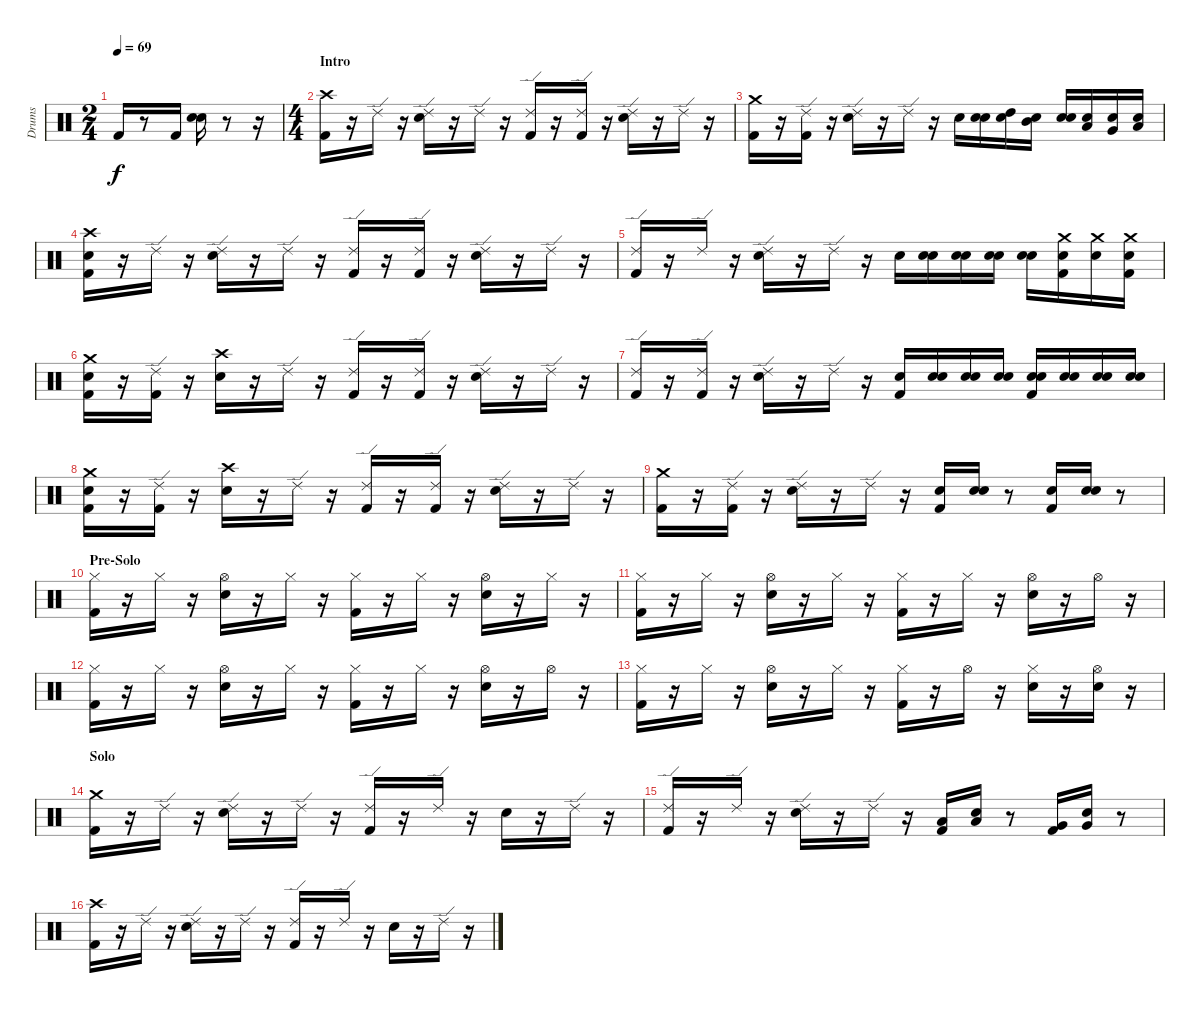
\track ("Drums" "Drums") {instrument percussion}
\staff {score}
\articulation defaults
\ts (2 4)
\tempo 69
\clef neutral
\ks c "Kick (hit) 2".16{dy f}
r.8 "Kick (hit) 2".16 ("Snare (hit)" "Electric Snare (hit)").16 r.8 r.16 |
\ts (4 4)
\section ("" "Intro")
("Kick (hit) 2" "Crash high (hit)").16 r.16 "Ride (edge) 2".16 r.16 ("Electric Snare (hit)" "Ride (edge) 2").16 r.16 "Ride (edge) 2".16 r.16 ("Kick (hit) 2" "Ride (edge) 2").16 r.16 ("Kick (hit) 2" "Ride (edge) 2").16 r.16 ("Electric Snare (hit)" "Ride (edge) 2").16 r.16 "Ride (edge) 2".16 r.16 |
("Kick (hit) 2" "Crash medium (hit)").16 r.16 ("Kick (hit) 2" "Ride (edge) 2").16 r.16 ("Electric Snare (hit)" "Ride (edge) 2").16 r.16 "Ride (edge) 2".16 r.16 "Electric Snare (hit)".16 ("Snare (hit)" "Electric Snare (hit)").16 ("Snare (hit)" "High Tom (hit)").16 ("Snare (hit)" "Mid Tom (hit)").16 ("Snare (hit)" "Electric Snare (hit)").16 ("Snare (hit)" "Low Tom (hit)").16 ("Snare (hit)" "Very Low Tom (hit)").16 ("Snare (hit)" "Low Floor Tom (hit)").16 |
("Snare (hit)" "Kick (hit) 2" "Crash high (hit)").16 r.16 "Ride (edge) 2".16 r.16 ("Electric Snare (hit)" "Ride (edge) 2").16 r.16 "Ride (edge) 2".16 r.16 ("Kick (hit) 2" "Ride (edge) 2").16 r.16 ("Kick (hit) 2" "Ride (edge) 2").16 r.16 ("Electric Snare (hit)" "Ride (edge) 2").16 r.16 "Ride (edge) 2".16 r.16 |
("Kick (hit) 2" "Ride (edge) 2").16 r.16 "Ride (edge) 2".16 r.16 ("Electric Snare (hit)" "Ride (edge) 2").16 r.16 "Ride (edge) 2".16 r.16 "Electric Snare (hit)".16 ("Snare (hit)" "Electric Snare (hit)").16 ("Snare (hit)" "Electric Snare (hit)").16 ("Snare (hit)" "Electric Snare (hit)").16 ("Snare (hit)" "Electric Snare (hit)").16 ("Snare (hit)" "Kick (hit) 2" "Crash medium (hit)").16 ("Snare (hit)" "Crash medium (hit)").16 ("Snare (hit)" "Kick (hit) 2" "Crash medium (hit)").16 |
("Snare (hit)" "Kick (hit) 2" "Crash medium (hit)").16 r.16 ("Kick (hit) 2" "Ride (edge) 2").16 r.16 ("Electric Snare (hit)" "Crash high (hit)").16 r.16 "Ride (edge) 2".16 r.16 ("Kick (hit) 2" "Ride (edge) 2").16 r.16 ("Kick (hit) 2" "Ride (edge) 2").16 r.16 ("Electric Snare (hit)" "Ride (edge) 2").16 r.16 "Ride (edge) 2".16 r.16 |
("Kick (hit) 2" "Ride (edge) 2").16 r.16 ("Kick (hit) 2" "Ride (edge) 2").16 r.16 ("Electric Snare (hit)" "Ride (edge) 2").16 r.16 "Ride (edge) 2".16 r.16 ("Kick (hit) 2" "Electric Snare (hit)").16 ("Snare (hit)" "Electric Snare (hit)").16 ("Snare (hit)" "Electric Snare (hit)").16 ("Snare (hit)" "Electric Snare (hit)").16 ("Snare (hit)" "Kick (hit) 2" "Electric Snare (hit)").16 ("Snare (hit)" "Electric Snare (hit)").16 ("Snare (hit)" "Electric Snare (hit)").16 ("Snare (hit)" "Electric Snare (hit)").16 |
("Snare (hit)" "Kick (hit) 2" "Crash medium (hit)").16 r.16 ("Kick (hit) 2" "Ride (edge) 2").16 r.16 ("Electric Snare (hit)" "Crash high (hit)").16 r.16 "Ride (edge) 2".16 r.16 ("Kick (hit) 2" "Ride (edge) 2").16 r.16 ("Kick (hit) 2" "Ride (edge) 2").16 r.16 ("Electric Snare (hit)" "Ride (edge) 2").16 r.16 "Ride (edge) 2".16 r.16 |
("Kick (hit) 2" "Crash medium (hit)").16 r.16 ("Kick (hit) 2" "Ride (edge) 2").16 r.16 ("Electric Snare (hit)" "Ride (edge) 2").16 r.16 "Ride (edge) 2".16 r.16 ("Kick (hit) 2" "Electric Snare (hit)").16 ("Snare (hit)" "Electric Snare (hit)").16 r.8 ("Kick (hit) 2" "Electric Snare (hit)").16 ("Snare (hit)" "Electric Snare (hit)").16 r.8 |
\section ("" "Pre-Solo")
("Kick (hit) 2" "Hi-Hat (closed)").16 r.16 "Hi-Hat (closed)".16 r.16 ("Electric Snare (hit)" "Hi-Hat (open)").16 r.16 "Hi-Hat (closed)".16 r.16 ("Kick (hit) 2" "Hi-Hat (closed)").16 r.16 "Hi-Hat (closed)".16 r.16 ("Electric Snare (hit)" "Hi-Hat (open)").16 r.16 "Hi-Hat (closed)".16 r.16 |
("Kick (hit) 2" "Hi-Hat (closed)").16 r.16 "Hi-Hat (closed)".16 r.16 ("Electric Snare (hit)" "Hi-Hat (open)").16 r.16 "Hi-Hat (closed)".16 r.16 ("Kick (hit) 2" "Hi-Hat (closed)").16 r.16 "Hi-Hat (closed)".16 r.16 ("Electric Snare (hit)" "Hi-Hat (open)").16 r.16 "Hi-Hat (open)".16 r.16 |
("Kick (hit) 2" "Hi-Hat (closed)").16 r.16 "Hi-Hat (closed)".16 r.16 ("Electric Snare (hit)" "Hi-Hat (open)").16 r.16 "Hi-Hat (closed)".16 r.16 ("Kick (hit) 2" "Hi-Hat (closed)").16 r.16 "Hi-Hat (closed)".16 r.16 ("Electric Snare (hit)" "Hi-Hat (open)").16 r.16 "Hi-Hat (open)".16 r.16 |
("Kick (hit) 2" "Hi-Hat (closed)").16 r.16 "Hi-Hat (closed)".16 r.16 ("Electric Snare (hit)" "Hi-Hat (open)").16 r.16 "Hi-Hat (closed)".16 r.16 ("Kick (hit) 2" "Hi-Hat (closed)").16 r.16 "Hi-Hat (open)".16 r.16 ("Electric Snare (hit)" "Hi-Hat (closed)").16 r.16 ("Electric Snare (hit)" "Hi-Hat (open)").16 r.16 |
\section ("" "Solo")
("Kick (hit) 2" "Crash medium (hit)").16 r.16 "Ride (edge) 2".16 r.16 ("Electric Snare (hit)" "Ride (edge) 2").16 r.16 "Ride (edge) 2".16 r.16 ("Kick (hit) 2" "Ride (edge) 2").16 r.16 "Ride (edge) 2".16 r.16 "Electric Snare (hit)".16 r.16 "Ride (edge) 2".16 r.16 |
("Kick (hit) 2" "Ride (edge) 2").16 r.16 "Ride (edge) 2".16 r.16 ("Electric Snare (hit)" "Ride (edge) 2").16 r.16 "Ride (edge) 2".16 r.16 ("Kick (hit) 2" "Low Tom (hit)").16 ("Snare (hit)" "Low Tom (hit)").16 r.8 ("Kick (hit) 2" "Very Low Tom (hit)").16 ("Snare (hit)" "Very Low Tom (hit)").16 r.8 |
("Kick (hit) 2" "Crash high (hit)").16 r.16 "Ride (edge) 2".16 r.16 ("Electric Snare (hit)" "Ride (edge) 2").16 r.16 "Ride (edge) 2".16 r.16 ("Kick (hit) 2" "Ride (edge) 2").16 r.16 "Ride (edge) 2".16 r.16 "Electric Snare (hit)".16 r.16 "Ride (edge) 2".16 r.16
